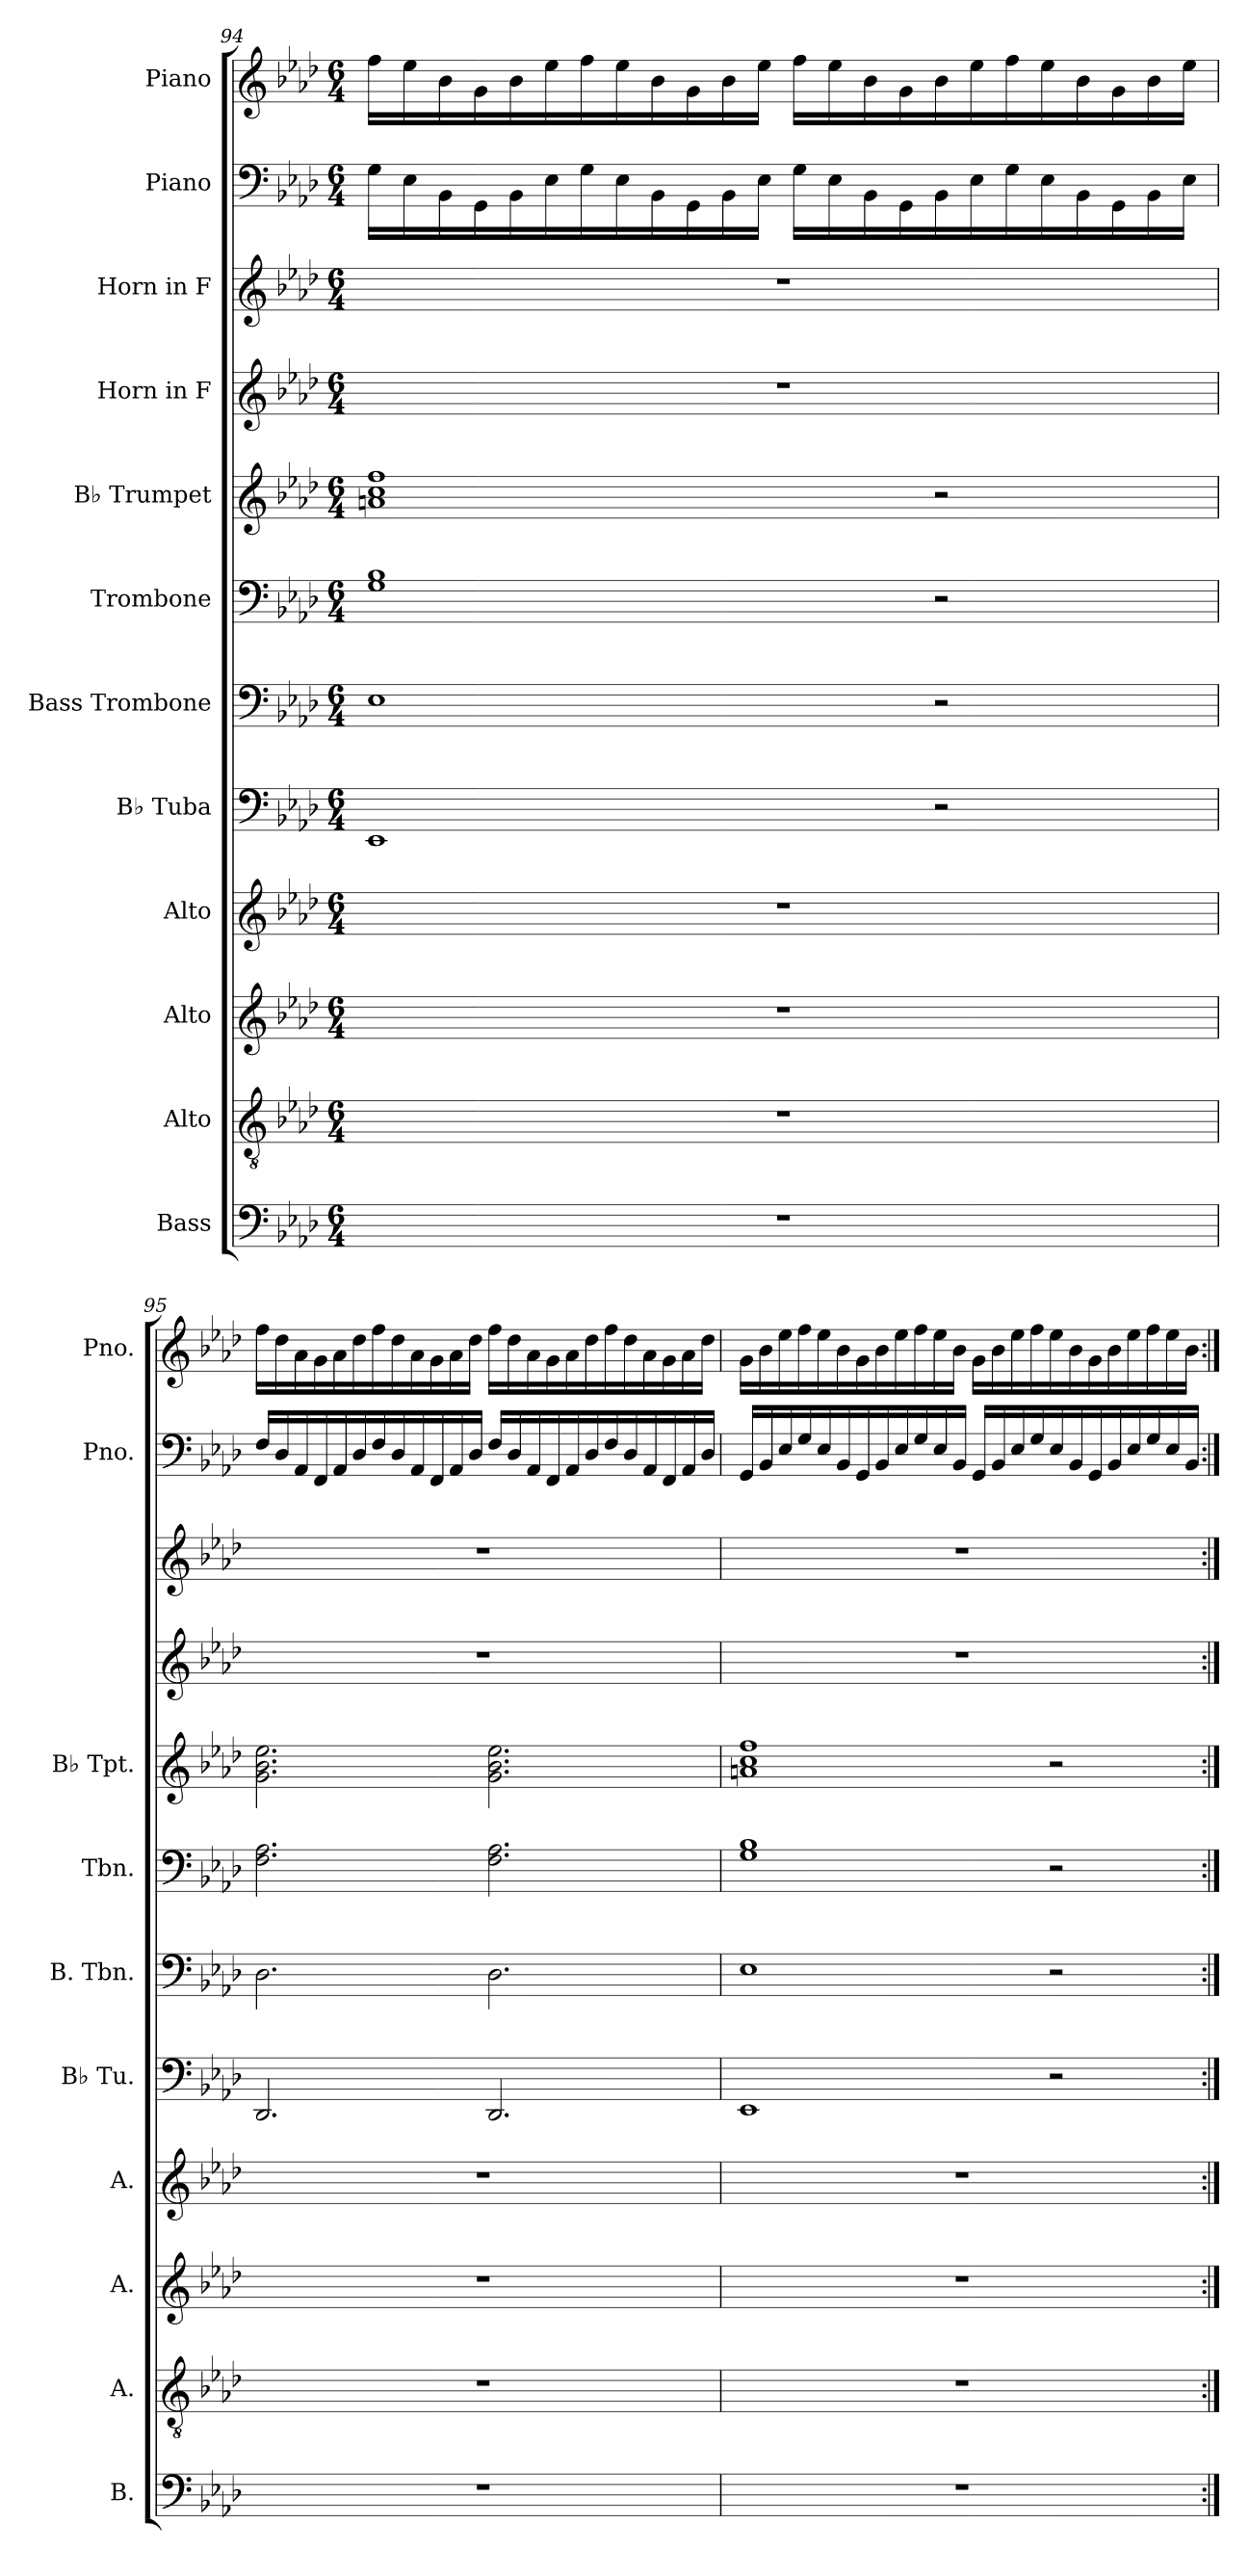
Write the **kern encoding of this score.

**kern	**kern	**kern	**kern	**kern	**kern	**kern	**kern	**kern	**kern	**kern	**kern
*part12	*part11	*part10	*part9	*part8	*part7	*part6	*part5	*part4	*part3	*part2	*part1
*staff12	*staff11	*staff10	*staff9	*staff8	*staff7	*staff6	*staff5	*staff4	*staff3	*staff2	*staff1
*I"Bass	*I"Alto	*I"Alto	*I"Alto	*I"B♭ Tuba	*I"Bass Trombone	*I"Trombone	*I"B♭ Trumpet	*I"Horn in F	*I"Horn in F	*I"Piano	*I"Piano
*I'B.	*I'A.	*I'A.	*I'A.	*I'B♭ Tu.	*I'B. Tbn.	*I'Tbn.	*I'B♭ Tpt.	*	*	*I'Pno.	*I'Pno.
!!LO:PB:g=z
*clefF4	*clefGv2	*clefG2	*clefG2	*clefF4	*clefF4	*clefF4	*clefG2	*clefG2	*clefG2	*clefF4	*clefG2
*	*	*	*	*	*	*	*ITrd1c2	*ITrd4c7	*ITrd4c7	*	*
*k[b-e-a-d-]	*k[b-e-a-d-]	*k[b-e-a-d-]	*k[b-e-a-d-]	*k[b-e-a-d-]	*k[b-e-a-d-]	*k[b-e-a-d-]	*k[b-e-a-d-g-c-]	*k[b-e-a-d-g-]	*k[b-e-a-d-g-]	*k[b-e-a-d-]	*k[b-e-a-d-]
*M6/4	*M6/4	*M6/4	*M6/4	*M6/4	*M6/4	*M6/4	*M6/4	*M6/4	*M6/4	*M6/4	*M6/4
=94	=94	=94	=94	=94	=94	=94	=94	=94	=94	=94	=94
1.r	1.r	1.r	1.r	1EE-	1E-	1G 1B-	1gn 1b- 1ee-	1.r	1.r	16G\LL	16ff\LL
.	.	.	.	.	.	.	.	.	.	16E-\	16ee-\
.	.	.	.	.	.	.	.	.	.	16BB-\	16b-\
.	.	.	.	.	.	.	.	.	.	16GG\	16g\
.	.	.	.	.	.	.	.	.	.	16BB-\	16b-\
.	.	.	.	.	.	.	.	.	.	16E-\	16ee-\
.	.	.	.	.	.	.	.	.	.	16G\	16ff\
.	.	.	.	.	.	.	.	.	.	16E-\	16ee-\
.	.	.	.	.	.	.	.	.	.	16BB-\	16b-\
.	.	.	.	.	.	.	.	.	.	16GG\	16g\
.	.	.	.	.	.	.	.	.	.	16BB-\	16b-\
.	.	.	.	.	.	.	.	.	.	16E-\JJ	16ee-\JJ
.	.	.	.	.	.	.	.	.	.	16G\LL	16ff\LL
.	.	.	.	.	.	.	.	.	.	16E-\	16ee-\
.	.	.	.	.	.	.	.	.	.	16BB-\	16b-\
.	.	.	.	.	.	.	.	.	.	16GG\	16g\
.	.	.	.	2r	2r	2r	2r	.	.	16BB-\	16b-\
.	.	.	.	.	.	.	.	.	.	16E-\	16ee-\
.	.	.	.	.	.	.	.	.	.	16G\	16ff\
.	.	.	.	.	.	.	.	.	.	16E-\	16ee-\
.	.	.	.	.	.	.	.	.	.	16BB-\	16b-\
.	.	.	.	.	.	.	.	.	.	16GG\	16g\
.	.	.	.	.	.	.	.	.	.	16BB-\	16b-\
.	.	.	.	.	.	.	.	.	.	16E-\JJ	16ee-\JJ
!!LO:PB:g=z
=95	=95	=95	=95	=95	=95	=95	=95	=95	=95	=95	=95
1.r	1.r	1.r	1.r	2.DD-/	2.D-\	2.F\ 2.A-\	2.f\ 2.a-\ 2.dd-\	1.r	1.r	16F/LL	16ff\LL
.	.	.	.	.	.	.	.	.	.	16D-/	16dd-\
.	.	.	.	.	.	.	.	.	.	16AA-/	16a-\
.	.	.	.	.	.	.	.	.	.	16FF/	16g\
.	.	.	.	.	.	.	.	.	.	16AA-/	16a-\
.	.	.	.	.	.	.	.	.	.	16D-/	16dd-\
.	.	.	.	.	.	.	.	.	.	16F/	16ff\
.	.	.	.	.	.	.	.	.	.	16D-/	16dd-\
.	.	.	.	.	.	.	.	.	.	16AA-/	16a-\
.	.	.	.	.	.	.	.	.	.	16FF/	16g\
.	.	.	.	.	.	.	.	.	.	16AA-/	16a-\
.	.	.	.	.	.	.	.	.	.	16D-/JJ	16dd-\JJ
.	.	.	.	2.DD-/	2.D-\	2.F\ 2.A-\	2.f\ 2.a-\ 2.dd-\	.	.	16F/LL	16ff\LL
.	.	.	.	.	.	.	.	.	.	16D-/	16dd-\
.	.	.	.	.	.	.	.	.	.	16AA-/	16a-\
.	.	.	.	.	.	.	.	.	.	16FF/	16g\
.	.	.	.	.	.	.	.	.	.	16AA-/	16a-\
.	.	.	.	.	.	.	.	.	.	16D-/	16dd-\
.	.	.	.	.	.	.	.	.	.	16F/	16ff\
.	.	.	.	.	.	.	.	.	.	16D-/	16dd-\
.	.	.	.	.	.	.	.	.	.	16AA-/	16a-\
.	.	.	.	.	.	.	.	.	.	16FF/	16g\
.	.	.	.	.	.	.	.	.	.	16AA-/	16a-\
.	.	.	.	.	.	.	.	.	.	16D-/JJ	16dd-\JJ
!!LO:PB:g=z
=96	=96	=96	=96	=96	=96	=96	=96	=96	=96	=96	=96
1.r	1.r	1.r	1.r	1EE-	1E-	1G 1B-	1gn 1b- 1ee-	1.r	1.r	16GG/LL	16g\LL
.	.	.	.	.	.	.	.	.	.	16BB-/	16b-\
.	.	.	.	.	.	.	.	.	.	16E-/	16ee-\
.	.	.	.	.	.	.	.	.	.	16G/	16ff\
.	.	.	.	.	.	.	.	.	.	16E-/	16ee-\
.	.	.	.	.	.	.	.	.	.	16BB-/	16b-\
.	.	.	.	.	.	.	.	.	.	16GG/	16g\
.	.	.	.	.	.	.	.	.	.	16BB-/	16b-\
.	.	.	.	.	.	.	.	.	.	16E-/	16ee-\
.	.	.	.	.	.	.	.	.	.	16G/	16ff\
.	.	.	.	.	.	.	.	.	.	16E-/	16ee-\
.	.	.	.	.	.	.	.	.	.	16BB-/JJ	16b-\JJ
.	.	.	.	.	.	.	.	.	.	16GG/LL	16g\LL
.	.	.	.	.	.	.	.	.	.	16BB-/	16b-\
.	.	.	.	.	.	.	.	.	.	16E-/	16ee-\
.	.	.	.	.	.	.	.	.	.	16G/	16ff\
.	.	.	.	2r	2r	2r	2r	.	.	16E-/	16ee-\
.	.	.	.	.	.	.	.	.	.	16BB-/	16b-\
.	.	.	.	.	.	.	.	.	.	16GG/	16g\
.	.	.	.	.	.	.	.	.	.	16BB-/	16b-\
.	.	.	.	.	.	.	.	.	.	16E-/	16ee-\
.	.	.	.	.	.	.	.	.	.	16G/	16ff\
.	.	.	.	.	.	.	.	.	.	16E-/	16ee-\
.	.	.	.	.	.	.	.	.	.	16BB-/JJ	16b-\JJ
=:|!	=:|!	=:|!	=:|!	=:|!	=:|!	=:|!	=:|!	=:|!	=:|!	=:|!	=:|!
*-	*-	*-	*-	*-	*-	*-	*-	*-	*-	*-	*-
